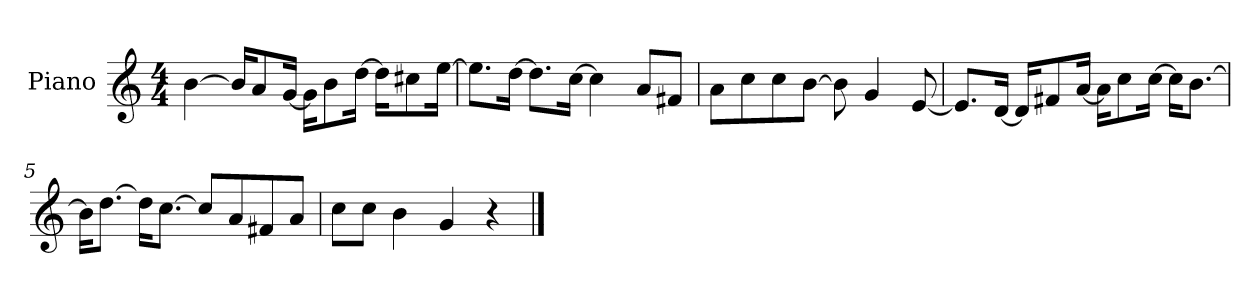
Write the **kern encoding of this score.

**kern
*part1
*staff1
*I"Piano
*I'P-no
*clefG2
*k[]
*M4/4
*MM90
=1
[4b\
16b/KL]
8a/
[16g/Jk
16g\KL]
8b\
[16dd\Jk
16dd\KL]
8cc#X\
[16ee\Jk
=2
8.ee\L]
[16dd\Jk
8.dd\L]
[16cc\Jk
4cc\]
8a/L
8f#X/J
=3
8a\L
8cc\
8cc\
[8b\J
8b\]
4g/
[8e/
=4
8.e/L]
[16d/Jk
16d/KL]
8f#X/
[16a/Jk
16a\KL]
8cc\
[16cc\Jk
16cc\KL]
[8.b\J
!!LO:LB:g=z
=5
16b\KL]
[8.dd\J
16dd\KL]
[8.cc\J
8cc/L]
8a/
8f#X/
8a/J
=6
8cc\L
8cc\J
4b\
4g/
4r
==
*-
